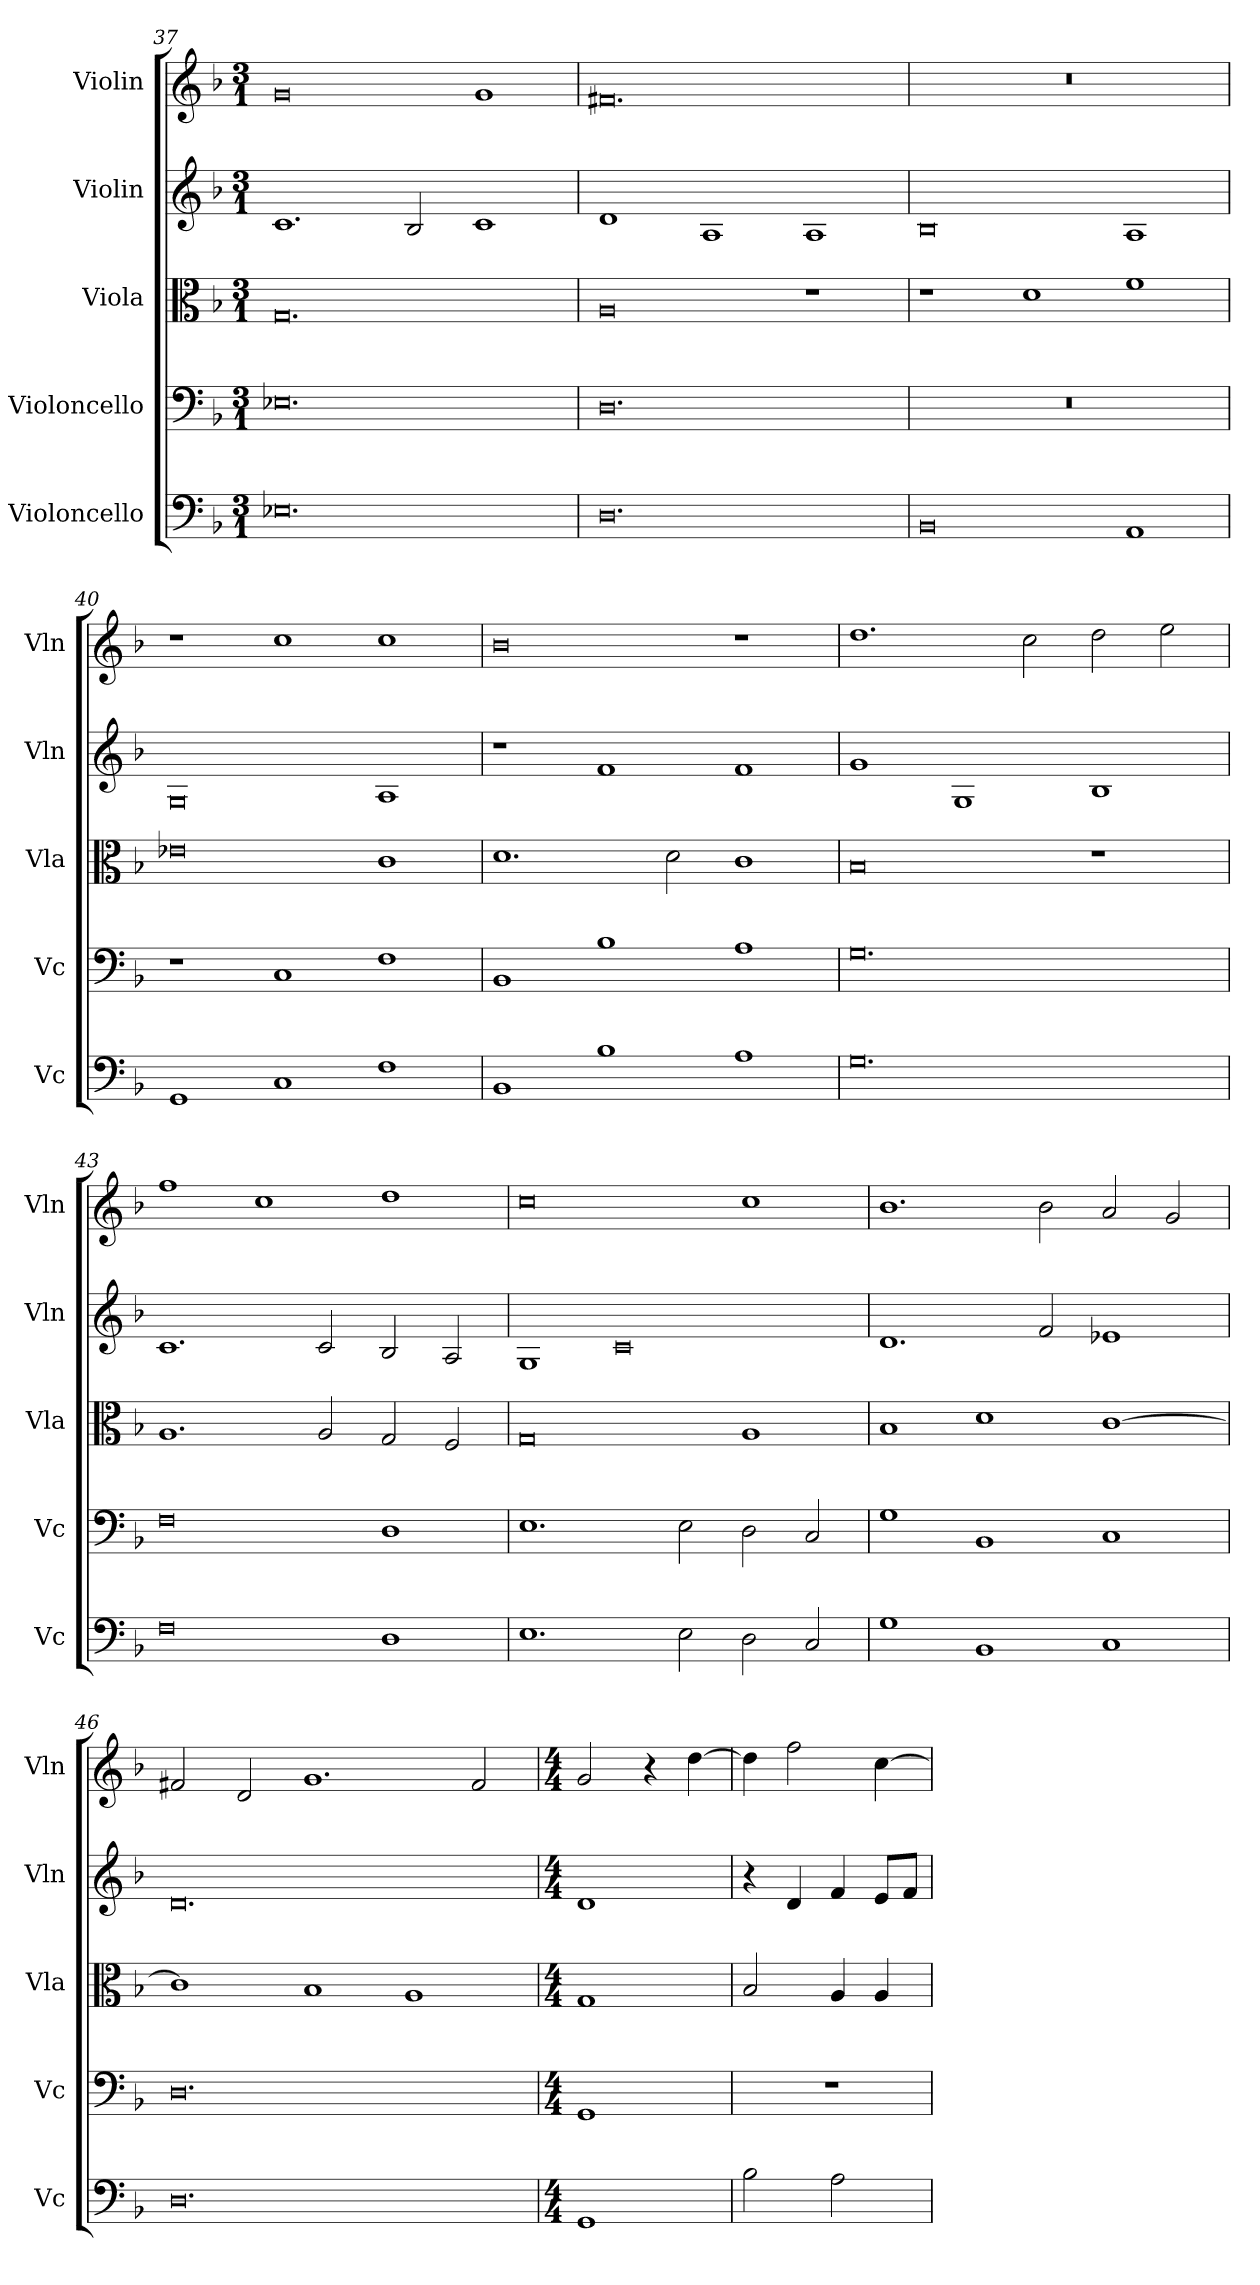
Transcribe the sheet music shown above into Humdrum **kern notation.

**kern	**kern	**kern	**kern	**kern
*part5	*part4	*part3	*part2	*part1
*staff5	*staff4	*staff3	*staff2	*staff1
*I"Violoncello	*I"Violoncello	*I"Viola	*I"Violin	*I"Violin
*I'Vc	*I'Vc	*I'Vla	*I'Vln	*I'Vln
*clefF4	*clefF4	*clefC3	*clefG2	*clefG2
*k[b-]	*k[b-]	*k[b-]	*k[b-]	*k[b-]
*M3/1	*M3/1	*M3/1	*M3/1	*M3/1
=37	=37	=37	=37	=37
0.E-X	0.E-X	0.G	1.c	0g
.	.	.	2B-	.
.	.	.	1c	1g
=38	=38	=38	=38	=38
0.D	0.D	0A	1d	0.f#X
.	.	.	1A	.
.	.	1r	1A	.
=39	=39	=39	=39	=39
0BB-	0.r	1r	0B-	0.r
.	.	1d	.	.
1AA	.	1f	1A	.
=40	=40	=40	=40	=40
1GG	1r	0e-X	0G	1r
1C	1C	.	.	1cc
1F	1F	1c	1A	1cc
=41	=41	=41	=41	=41
1BB-	1BB-	1.d	1r	0b-
1B-	1B-	.	1f	.
.	.	2d	.	.
1A	1A	1c	1f	1r
=42	=42	=42	=42	=42
0.G	0.G	0B-	1g	1.dd
.	.	.	1G	.
.	.	.	.	2cc
.	.	1r	1B-	2dd
.	.	.	.	2ee
=43	=43	=43	=43	=43
0F	0F	1.A	1.c	1ff
.	.	.	.	1cc
.	.	2A	2c	.
1D	1D	2G	2B-	1dd
.	.	2F	2A	.
=44	=44	=44	=44	=44
1.E	1.E	0G	1G	0cc
.	.	.	0c	.
2E	2E	.	.	.
2D	2D	1A	.	1cc
2C	2C	.	.	.
=45	=45	=45	=45	=45
1G	1G	1B-	1.d	1.b-
1BB-	1BB-	1d	.	.
.	.	.	2f	2b-
1C	1C	[1c	1e-X	2a
.	.	.	.	2g
=46	=46	=46	=46	=46
0.D	0.D	1c]	0.d	2f#X
.	.	.	.	2d
.	.	1B-	.	1.g
.	.	1A	.	.
.	.	.	.	2f#
=47	=47	=47	=47	=47
*M4/4	*M4/4	*M4/4	*M4/4	*M4/4
*	*	*	*	*MM120
1GG	1GG	1G	1d	2g
.	.	.	.	4r
.	.	.	.	[4dd
=48	=48	=48	=48	=48
2B-	1r	2B-	4r	4dd]
.	.	.	4d	2ff
2A	.	4A	4f	.
.	.	4A	8eL	[4cc
.	.	.	8fJ	.
=	=	=	=	=
*-	*-	*-	*-	*-
